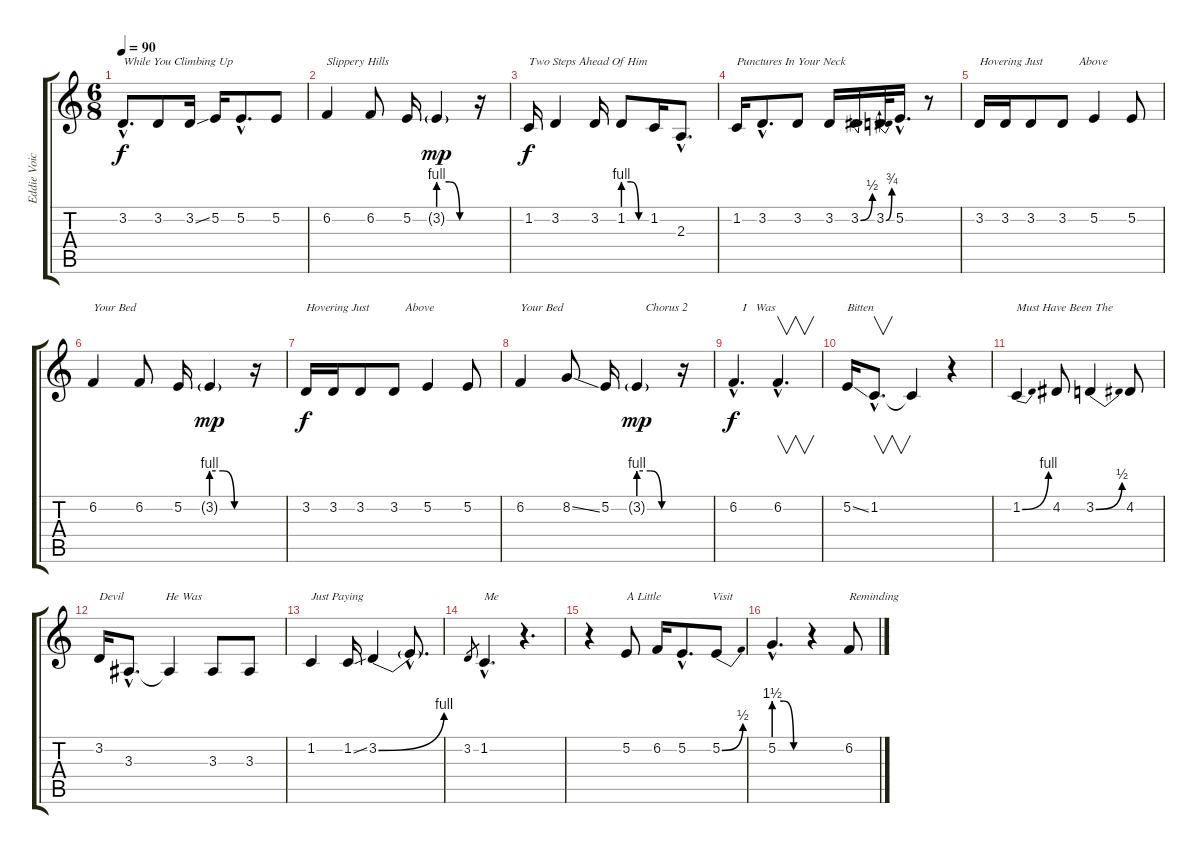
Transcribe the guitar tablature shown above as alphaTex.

\track ("Eddie Voice" "Eddie Voic") {instrument baritonesax}
\staff {score tabs}
\tuning (E4 B3 G3 D3 A2 E2) {hide}
\ts (6 8)
\tempo 90
\clef g2
\ks c
3.2{hac}.8{d txt "While You Climbing Up" dy f} 3.2.8 3.2{ss}.16 5.2.16 5.2{hac}.8{d} 5.2.8 |
6.2.4{txt "Slippery Hills"} 6.2.8 5.2.16 3.2{be (custom 0 4 20 4 40 0 60 0) g}.4{dy mp} r.16 |
1.2.16{txt "Two Steps Ahead Of Him" dy f} 3.2.4 3.2.16 1.2{be (custom 0 4 20 4 40 0 60 0)}.8 1.2.16 2.3{hac}.8{d} |
1.2.16{txt "Punctures In Your Neck"} 3.2{hac}.8{d} 3.2.8 3.2.16 3.2{be (bend 0 0 60 2)}.16 3.2{be (bend 0 0 60 3)}.32 5.2{hac}.16{d} r.8 |
3.2.16{txt "Hovering Just            Above         "} 3.2.16 3.2.8 3.2.8 5.2.4 5.2.8 |
6.2.4{txt "Your Bed"} 6.2.8 5.2.16 3.2{be (custom 0 4 20 4 40 0 60 0) g}.4{dy mp} r.16 |
3.2.16{txt "Hovering Just            Above         " dy f} 3.2.16 3.2.8 3.2.8 5.2.4 5.2.8 |
6.2.4{txt "Your Bed"} 8.2{ss}.8 5.2.16 3.2{be (custom 0 4 20 4 40 0 60 0) g}.4{txt "   Chorus 2" dy mp} r.16 |
6.2{hac}.4{d txt "   I   Was" dy f} 6.2{hac}.4{v d} |
5.2{ss}.16{txt "Bitten"} 1.2{hac}.8{v d} 1.2{t}.4 r.4 |
1.2{be (bend 0 0 60 4)}.4{txt "Must Have Been The"} 4.2.8 3.2{be (bend 0 0 60 2)}.4 4.2.8 |
3.2.16{txt "Devil              He Was"} 3.3{hac}.8{d} 3.3{t}.4 3.3.8 3.3.8 |
1.2.4{txt "Just Paying"} 1.2{ss}.16 3.2{be (bend 0 0 60 4)}.4 3.2{hac t}.8{d} |
3.2.8{gr} 1.2{hac}.4{d txt "Me"} r.4{d} |
r.4 5.2.8{txt "A Little                 Visit  "} 6.2.16 5.2{hac}.8{d} 5.2{be (bend 0 0 60 2)}.8 |
5.2{be (custom 0 6 20 6 40 0 60 0) hac}.4{d} r.4 6.2.8{txt "Reminding"}
